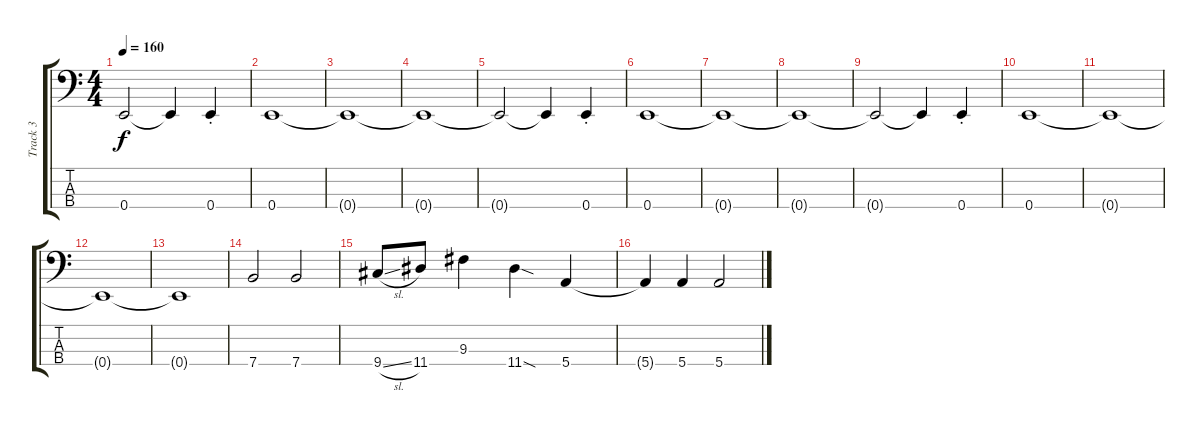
\track ("Track 3" "Track 3") {instrument electricbassfinger}
\staff {score tabs}
\tuning (G2 D2 A1 E1) {hide}
\ts (4 4)
\tempo 160
\clef f4
\ks c
0.4{t}.2{dy f} 0.4{t}.4 0.4{st}.4 |
0.4.1 |
0.4{t}.1 |
0.4{t}.1 |
0.4{t}.2 0.4{t}.4 0.4{st}.4 |
0.4.1 |
0.4{t}.1 |
0.4{t}.1 |
0.4{t}.2 0.4{t}.4 0.4{st}.4 |
0.4.1 |
0.4{t}.1 |
0.4{t}.1 |
0.4{t}.1 |
7.4.2 7.4.2 |
9.4{sl}.8 11.4.8 9.3.4 11.4{sod}.4 5.4.4 |
5.4{t}.4 5.4.4 5.4.2
